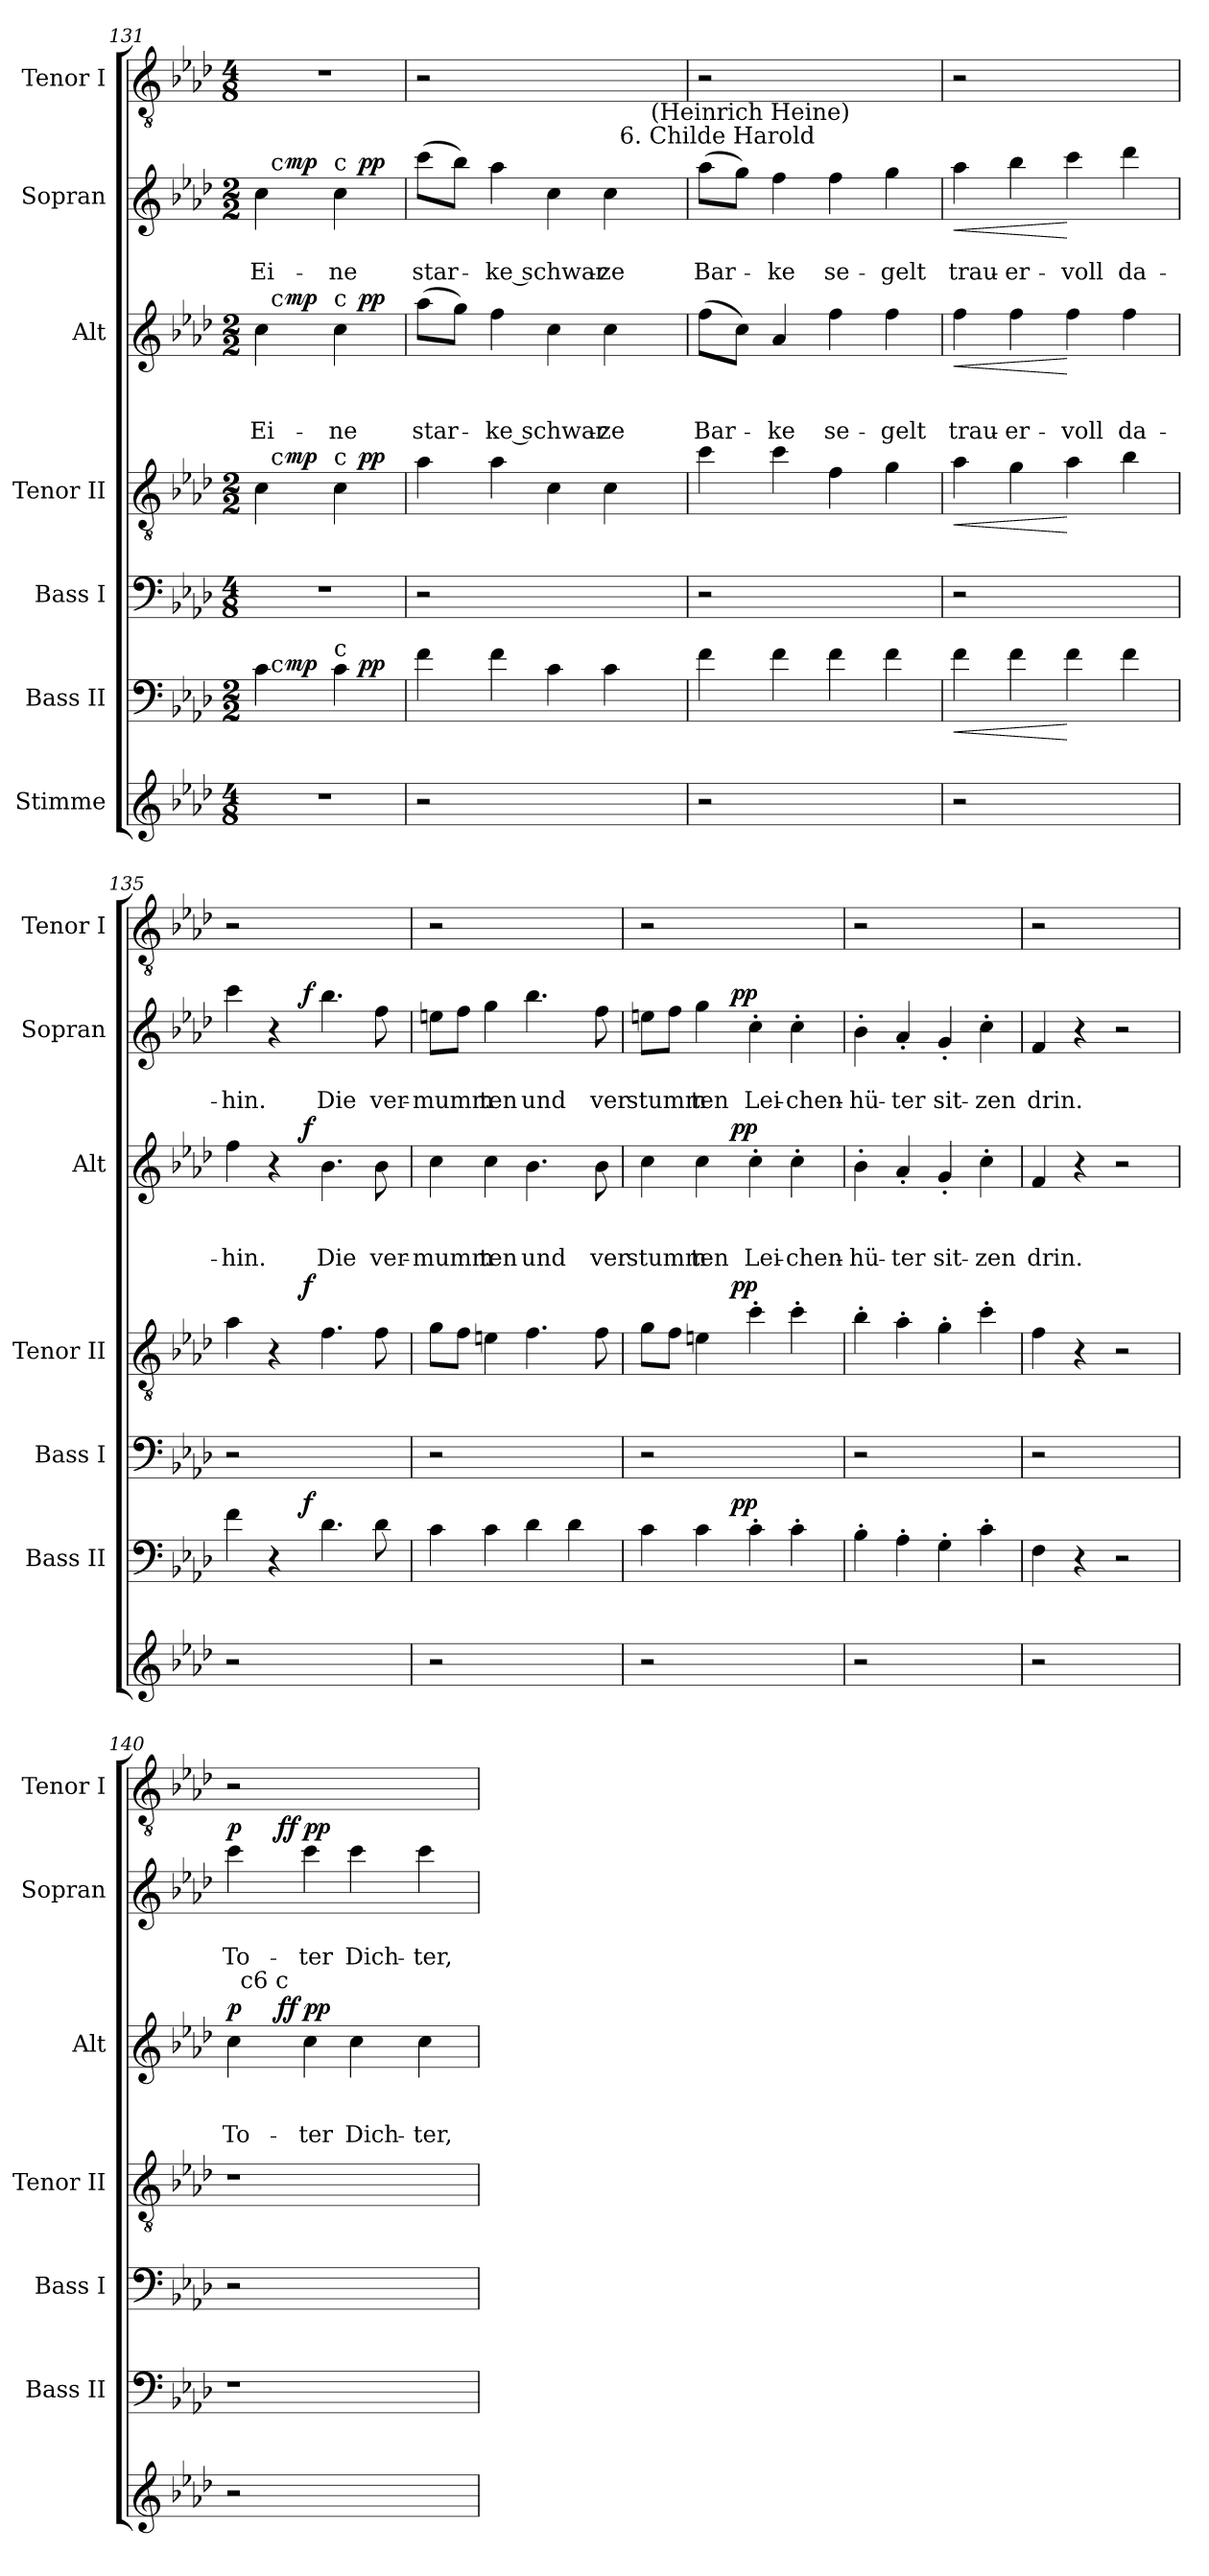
**kern	**kern	**dynam	**kern	**kern	**dynam	**kern	**text	**text	**text	**dynam	**kern	**text	**text	**dynam	**kern
*part7	*part6	*part6	*part5	*part4	*part4	*part3	*part3	*part3	*part3	*part3	*part2	*part2	*part2	*part2	*part1
*staff7	*staff6	*staff6	*staff5	*staff4	*staff4	*staff3	*staff3	*staff3	*staff3	*staff3	*staff2	*staff2	*staff2	*staff2	*staff1
*I"Stimme	*I"Bass II	*	*I"Bass I	*I"Tenor II	*	*I"Alt	*	*	*	*	*I"Sopran	*	*	*	*I"Tenor I
*	*I'Bass II	*	*I'Bass I	*I'Tenor II	*	*I'Alt	*	*	*	*	*I'Sopran	*	*	*	*I'Tenor I
!!LO:LB:g=z
*clefG2	*clefF4	*	*clefF4	*clefGv2	*	*clefG2	*	*	*	*	*clefG2	*	*	*	*clefGv2
*k[b-e-a-d-]	*k[b-e-a-d-]	*	*k[b-e-a-d-]	*k[b-e-a-d-]	*	*k[b-e-a-d-]	*	*	*	*	*k[b-e-a-d-]	*	*	*	*k[b-e-a-d-]
*A-:	*A-:	*	*A-:	*A-:	*	*A-:	*	*	*	*	*A-:	*	*	*	*A-:
*M4/8	*M2/2	*	*M4/8	*M2/2	*	*M2/2	*	*	*	*	*M2/2	*	*	*	*M4/8
=131	=131	=131	=131	=131	=131	=131	=131	=131	=131	=131	=131	=131	=131	=131	=131
!	!	!	!	!	!	!	!	!	!LO:LY:b	!	!	!	!LO:LY:b	!	!
*	*^	*	*	*^	*	*^	*	*	*	*	*^	*	*	*	*
*	*	*^	*	*	*	*^	*	*	*^	*	*	*	*	*	*^	*	*	*	*
*	*	*	*^	*	*	*	*	*^	*	*	*	*^	*	*	*	*	*	*	*^	*	*	*	*
2r	4c\	16ryy	4ryy	32ryy	.	2r	4c\	16ryy	4ryy	32ryy	.	4cc\	16ryy	4ryy	32ryy	.	.	Ei-	.	4cc\	16ryy	4ryy	32ryy	.	Ei-	.	2r
!	!	!	!	!	!	!	!	!	!	!	!	!	!	!	!	!	!	!	!	!	!	!	!LO:TX:a:t=c	!	!	!	!
!	!	!	!	!	!	!	!	!	!	!	!	!	!	!	!LO:TX:a:t=c	!	!	!	!	!	!	!	!	!	!	!	!
!	!	!	!	!	!	!	!	!	!	!LO:TX:a:t=c	!	!	!	!	!	!	!	!	!	!	!	!	!	!	!	!	!
!	!	!	!	!LO:TX:a:t=c	!	!	!	!	!	!	!	!	!	!	!	!	!	!	!	!	!	!	!	!	!	!	!
.	.	.	.	4...ryy	.	.	.	.	.	4...ryy	.	.	.	.	4...ryy	.	.	.	.	.	.	.	4...ryy	.	.	.	.
!	!	!	!	!	!LO:DY:a	!	!	!	!	!	!LO:DY:a	!	!	!	!	!	!	!	!LO:DY:a	!	!	!	!	!	!	!LO:DY:a	!
.	.	4..ryy	.	.	mp	.	.	4..ryy	.	.	mp	.	4..ryy	.	.	.	.	.	mp	.	4..ryy	.	.	.	.	mp	.
!	!	!	!	!	!	!	!	!	!	!	!	!	!	!	!	!	!	!	!	!LO:TX:a:t=c	!	!	!	!	!	!	!
!	!	!	!	!	!	!	!	!	!	!	!	!LO:TX:a:t=c	!	!	!	!	!	!	!	!	!	!	!	!	!	!	!
!	!	!	!	!	!	!	!LO:TX:a:t=c	!	!	!	!	!	!	!	!	!	!	!	!	!	!	!	!	!	!	!	!
!	!LO:TX:a:t=c	!	!	!	!	!	!	!	!	!	!	!	!	!	!	!	!	!	!	!	!	!	!	!	!	!	!
!	!	!	!	!	!	!	!	!	!	!	!	!	!	!	!	!	!	!LO:LY:b	!	!	!	!	!	!	!LO:LY:b	!	!
.	4c\	.	16ryy	.	.	.	4c\	.	16ryy	.	.	4cc\	.	16ryy	.	.	.	-ne	.	4cc\	.	16ryy	.	.	-ne	.	.
!	!	!	!	!	!LO:DY:a	!	!	!	!	!	!LO:DY:a	!	!	!	!	!	!	!	!LO:DY:a	!	!	!	!	!	!	!LO:DY:a	!
.	.	.	8.ryy	.	pp	.	.	.	8.ryy	.	pp	.	.	8.ryy	.	.	.	.	pp	.	.	8.ryy	.	.	.	pp	.
=132	=132	=132	=132	=132	=132	=132	=132	=132	=132	=132	=132	=132	=132	=132	=132	=132	=132	=132	=132	=132	=132	=132	=132	=132	=132	=132	=132
!	!	!	!	!	!	!	!	!	!	!	!	!	!	!	!	!	!	!LO:LY:b	!	!	!	!	!	!	!LO:LY:b	!	!
*	*	*	*	*	*	*	*v	*v	*v	*v	*	*	*	*	*	*	*	*	*	*	*	*v	*v	*	*	*	*
*	*v	*v	*v	*v	*	*	*	*	*v	*v	*v	*v	*	*	*	*	*	*	*	*	*	*	*
2r	4f\	.	2r	4a-\	.	(>8aa-\L	.	.	star-	.	(>8ccc\L	2ryy	2..ryy	.	star-	.	2r
.	.	.	.	.	.	8gg\J)	.	.	.	.	8bb-\J)	.	.	.	.	.	.
!	!	!	!	!	!	!	!	!	!LO:LY:b	!	!	!	!	!	!LO:LY:b	!	!
.	4f\	.	.	4a-\	.	4ff\	.	.	-ke schwar-	.	4aa-\	.	.	.	-ke schwar-	.	.
2ryy	4c\	.	2ryy	4c\	.	4cc\	.	.	.	.	4cc\	4ryy	.	.	.	.	2ryy
!	!	!	!	!	!	!	!	!	!LO:LY:b	!	!	!	!	!	!LO:LY:b	!	!
.	4c\	.	.	4c\	.	4cc\	.	.	-ze	.	4cc\	32ryy	.	.	-ze	.	.
!	!	!	!	!	!	!	!	!	!	!	!	!LO:TX:a:t=6. Childe Harold	!	!	!	!	!
.	.	.	.	.	.	.	.	.	.	.	.	8..ryy	.	.	.	.	.
!	!	!	!	!	!	!	!	!	!	!	!	!	!LO:TX:a:t=(Heinrich Heine)	!	!	!	!
.	.	.	.	.	.	.	.	.	.	.	.	.	8ryy	.	.	.	.
=133	=133	=133	=133	=133	=133	=133	=133	=133	=133	=133	=133	=133	=133	=133	=133	=133	=133
!	!	!	!	!	!	!	!	!	!LO:LY:b	!	!	!	!	!	!LO:LY:b	!	!
*	*	*	*	*	*	*	*	*	*	*	*v	*v	*v	*	*	*	*
2r	4f\	.	2r	4cc\	.	(<8ff\L	.	.	Bar-	.	(>8aa-\L	.	Bar-	.	2r
.	.	.	.	.	.	8cc\J)	.	.	.	.	8gg\J)	.	.	.	.
!	!	!	!	!	!	!	!	!	!LO:LY:b	!	!	!	!LO:LY:b	!	!
.	4f\	.	.	4cc\	.	4a-/	.	.	-ke	.	4ff\	.	-ke	.	.
!	!	!	!	!	!	!	!	!	!LO:LY:b	!	!	!	!LO:LY:b	!	!
2ryy	4f\	.	2ryy	4f\	.	4ff\	.	.	se-	.	4ff\	.	se-	.	2ryy
!	!	!	!	!	!	!	!	!	!LO:LY:b	!	!	!	!LO:LY:b	!	!
.	4f\	.	.	4g\	.	4ff\	.	.	-gelt	.	4gg\	.	-gelt	.	.
=134	=134	=134	=134	=134	=134	=134	=134	=134	=134	=134	=134	=134	=134	=134	=134
!	!	!LO:HP:b	!	!	!LO:HP:b	!	!	!	!LO:LY:b	!LO:HP:b	!	!	!LO:LY:b	!LO:HP:b	!
2r	4f\	<	2r	4a-\	<	4ff\	.	.	trau-	<	4aa-\	.	trau-	<	2r
!	!	!	!	!	!	!	!	!	!LO:LY:b	!	!	!	!LO:LY:b	!	!
.	4f\	.	.	4g\	.	4ff\	.	.	-er-	.	4bb-\	.	-er-	.	.
!	!	!	!	!	!	!	!	!	!LO:LY:b	!	!	!	!LO:LY:b	!	!
2ryy	4f\	[	2ryy	4a-\	[	4ff\	.	.	-voll	[	4ccc\	.	-voll	[	2ryy
!	!	!	!	!	!	!	!	!	!LO:LY:b	!	!	!	!LO:LY:b	!	!
.	4f\	.	.	4b-\	.	4ff\	.	.	da-	.	4ddd-\	.	da-	.	.
=135	=135	=135	=135	=135	=135	=135	=135	=135	=135	=135	=135	=135	=135	=135	=135
!	!	!	!	!	!	!	!	!	!LO:LY:b	!	!	!	!LO:LY:b	!	!
*	*^	*	*	*^	*	*^	*	*	*	*	*^	*	*	*	*
2r	4f\	4..ryy	.	2r	4a-\	4..ryy	.	4ff\	4..ryy	.	.	-hin.	.	4ccc\	4..ryy	.	-hin.	.	2r
.	4r	.	.	.	4r	.	.	4r	.	.	.	.	.	4r	.	.	.	.	.
!	!	!	!LO:DY:a	!	!	!	!LO:DY:a	!	!	!	!	!	!LO:DY:a	!	!	!	!	!LO:DY:a	!
.	.	2ryy	f	.	.	2ryy	f	.	2ryy	.	.	.	f	.	2ryy	.	.	f	.
!	!	!	!	!	!	!	!	!	!	!	!	!LO:LY:b	!	!	!	!	!LO:LY:b	!	!
2ryy	4.d-\	.	.	2ryy	4.f\	.	.	4.b-\	.	.	.	Die	.	4.bb-\	.	.	Die	.	2ryy
!	!	!	!	!	!	!	!	!	!	!	!	!LO:LY:b	!	!	!	!	!LO:LY:b	!	!
.	8d-\	.	.	.	8f\	.	.	8b-\	.	.	.	ver-	.	8ff\	.	.	ver-	.	.
.	.	16ryy	.	.	.	16ryy	.	.	16ryy	.	.	.	.	.	16ryy	.	.	.	.
!!LO:PB:g=z
=136	=136	=136	=136	=136	=136	=136	=136	=136	=136	=136	=136	=136	=136	=136	=136	=136	=136	=136	=136
!	!LO:TX:b:t=.	!	!	!	!	!	!	!	!	!	!	!	!	!	!	!	!	!	!
!	!	!	!	!	!	!	!	!	!	!	!	!LO:LY:b	!	!	!	!	!LO:LY:b	!	!
*	*	*	*	*	*v	*v	*	*	*	*	*	*	*	*v	*v	*	*	*	*
*	*v	*v	*	*	*	*	*v	*v	*	*	*	*	*	*	*	*	*
2r	4c\	.	2r	8g\L	.	4cc\	.	.	-mumm	.	8een\L	.	-mumm	.	2r
.	.	.	.	8f\J	.	.	.	.	.	.	8ff\J	.	.	.	.
!	!	!	!	!	!	!	!	!	!LO:LY:b	!	!	!	!LO:LY:b	!	!
.	4c\	.	.	4en\	.	4cc\	.	.	ten	.	4gg\	.	ten	.	.
!	!	!	!	!	!	!	!	!	!LO:LY:b	!	!	!	!LO:LY:b	!	!
2ryy	4d-\	.	2ryy	4.f\	.	4.b-\	.	.	und	.	4.bb-\	.	und	.	2ryy
.	4d-\	.	.	.	.	.	.	.	.	.	.	.	.	.	.
!	!	!	!	!	!	!	!	!	!LO:LY:b	!	!	!	!LO:LY:b	!	!
.	.	.	.	8f\	.	8b-\	.	.	ver	.	8ff\	.	ver	.	.
=137	=137	=137	=137	=137	=137	=137	=137	=137	=137	=137	=137	=137	=137	=137	=137
!	!	!	!	!	!	!	!	!	!LO:LY:b	!	!	!	!LO:LY:b	!	!
*	*^	*	*	*^	*	*^	*	*	*	*	*^	*	*	*	*
2r	4c\	4..ryy	.	2r	8g\L	4..ryy	.	4cc\	4..ryy	.	.	stumm	.	8een\L	4..ryy	.	stumm	.	2r
.	.	.	.	.	8f\J	.	.	.	.	.	.	.	.	8ff\J	.	.	.	.	.
!	!	!	!	!	!	!	!	!	!	!	!	!LO:LY:b	!	!	!	!	!LO:LY:b	!	!
.	4c\	.	.	.	4en\	.	.	4cc\	.	.	.	ten	.	4gg\	.	.	ten	.	.
!	!	!	!LO:DY:a	!	!	!	!LO:DY:a	!	!	!	!	!	!LO:DY:a	!	!	!	!	!LO:DY:a	!
.	.	2ryy	pp	.	.	2ryy	pp	.	2ryy	.	.	.	pp	.	2ryy	.	.	pp	.
!	!	!	!	!	!	!	!	!	!	!	!	!LO:LY:b	!	!	!	!	!LO:LY:b	!	!
2ryy	4c'>\	.	.	2ryy	4cc'>\	.	.	4cc'>\	.	.	.	Lei-	.	4cc'>\	.	.	Lei-	.	2ryy
!	!	!	!	!	!	!	!	!	!	!	!	!LO:LY:b	!	!	!	!	!LO:LY:b	!	!
.	4c'>\	.	.	.	4cc'>\	.	.	4cc'>\	.	.	.	-chen-	.	4cc'>\	.	.	-chen-	.	.
.	.	16ryy	.	.	.	16ryy	.	.	16ryy	.	.	.	.	.	16ryy	.	.	.	.
=138	=138	=138	=138	=138	=138	=138	=138	=138	=138	=138	=138	=138	=138	=138	=138	=138	=138	=138	=138
!	!	!	!	!	!	!	!	!	!	!	!	!LO:LY:b	!	!	!	!	!LO:LY:b	!	!
*	*	*	*	*	*v	*v	*	*	*	*	*	*	*	*v	*v	*	*	*	*
*	*v	*v	*	*	*	*	*v	*v	*	*	*	*	*	*	*	*	*
2r	4B-'>\	.	2r	4b-'>\	.	4b-'>\	.	.	-hü-	.	4b-'>\	.	-hü-	.	2r
!	!	!	!	!	!	!	!	!	!LO:LY:b	!	!	!	!LO:LY:b	!	!
.	4A-'>\	.	.	4a-'>\	.	4a-'</	.	.	-ter	.	4a-'</	.	-ter	.	.
!	!	!	!	!	!	!	!	!	!LO:LY:b	!	!	!	!LO:LY:b	!	!
2ryy	4G'>\	.	2ryy	4g'>\	.	4g'</	.	.	sit-	.	4g'</	.	sit-	.	2ryy
!	!	!	!	!	!	!	!	!	!LO:LY:b	!	!	!	!LO:LY:b	!	!
.	4c'>\	.	.	4cc'>\	.	4cc'>\	.	.	-zen	.	4cc'>\	.	-zen	.	.
=139	=139	=139	=139	=139	=139	=139	=139	=139	=139	=139	=139	=139	=139	=139	=139
!	!	!	!	!	!	!	!	!	!LO:LY:b	!	!	!	!LO:LY:b	!	!
2r	4F\	.	2r	4f\	.	4f/	.	.	drin.	.	4f/	.	drin.	.	2r
.	4r	.	.	4r	.	4r	.	.	.	.	4r	.	.	.	.
2ryy	2r	.	2ryy	2r	.	2r	.	.	.	.	2r	.	.	.	2ryy
=140	=140	=140	=140	=140	=140	=140	=140	=140	=140	=140	=140	=140	=140	=140	=140
!	!	!	!	!	!	!	!	!	!LO:LY:b	!LO:DY:a	!	!	!LO:LY:b	!LO:DY:a	!
*	*	*	*	*	*	*^	*	*	*	*	*^	*	*	*	*
*	*	*	*	*	*	*	*^	*	*	*	*	*	*	*	*	*	*
2r	1r	.	2r	1r	.	4cc\	8ryy	32ryy	.	.	To-	p	4ccc\	8ryy	.	To-	p	2r
!	!	!	!	!	!	!	!	!LO:TX:a:t=c6 c	!	!	!	!	!	!	!	!	!	!
.	.	.	.	.	.	.	.	2ryy	.	.	.	.	.	.	.	.	.	.
.	.	.	.	.	.	.	32ryy	.	.	.	.	.	.	32ryy	.	.	.	.
!	!	!	!	!	!	!	!	!	!	!	!	!LO:DY:a	!	!	!	!	!LO:DY:a	!
.	.	.	.	.	.	.	2ryy	.	.	.	.	ff	.	2ryy	.	.	ff	.
!	!	!	!	!	!	!	!	!	!	!	!LO:LY:b	!LO:DY:a	!	!	!	!LO:LY:b	!LO:DY:a	!
.	.	.	.	.	.	4cc\	.	.	.	.	-ter	pp	4ccc\	.	.	-ter	pp	.
!	!	!	!	!	!	!	!	!	!	!	!LO:LY:b	!	!	!	!	!LO:LY:b	!	!
2ryy	.	.	2ryy	.	.	4cc\	.	.	.	.	Dich-	.	4ccc\	.	.	Dich-	.	2ryy
.	.	.	.	.	.	.	.	4...ryy	.	.	.	.	.	.	.	.	.	.
.	.	.	.	.	.	.	4ryy	.	.	.	.	.	.	4ryy	.	.	.	.
!	!	!	!	!	!	!	!	!	!	!	!LO:LY:b	!	!	!	!	!LO:LY:b	!	!
.	.	.	.	.	.	4cc\	.	.	.	.	-ter,	.	4ccc\	.	.	-ter,	.	.
.	.	.	.	.	.	.	16.ryy	.	.	.	.	.	.	16.ryy	.	.	.	.
*	*	*	*	*	*	*v	*v	*v	*	*	*	*	*	*	*	*	*	*
*	*	*	*	*	*	*	*	*	*	*	*v	*v	*	*	*	*
=	=	=	=	=	=	=	=	=	=	=	=	=	=	=	=
*-	*-	*-	*-	*-	*-	*-	*-	*-	*-	*-	*-	*-	*-	*-	*-
